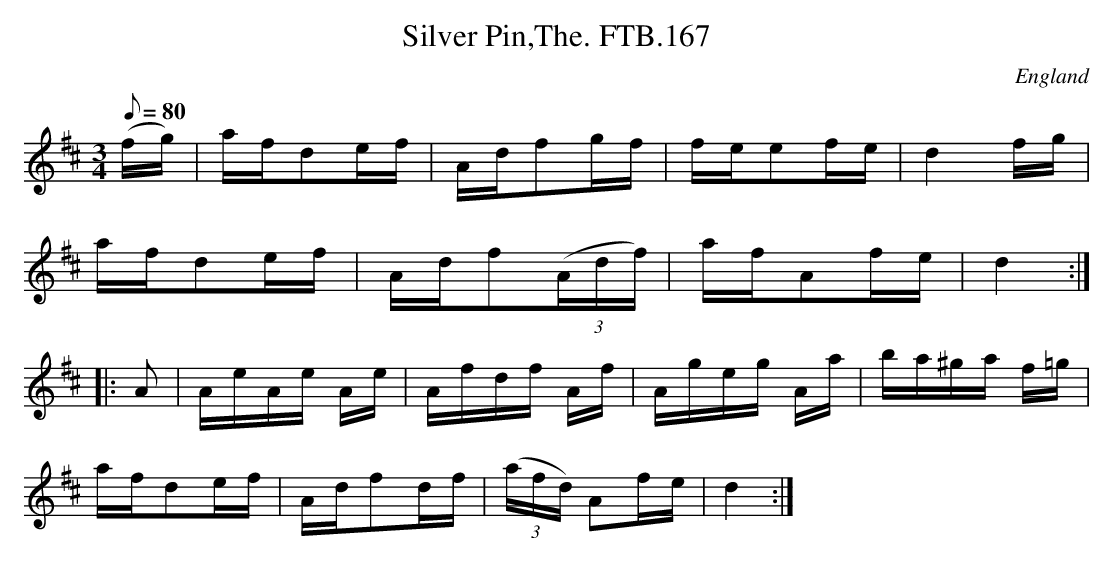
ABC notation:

X:1
T:Silver Pin,The. FTB.167
M:3/4
Q:80
O:England
K:D
(f/g/)|a/f/de/f/|A/d/fg/f/|f/e/ef/e/|d2f/g/|
a/f/de/f/|A/d/f((3A/d/f/)|a/f/Af/e/|d2:|
|:A|A/e/A/e/ A/e/|A/f/d/f/ A/f/|A/g/e/g/ A/a/|b/a/^g/a/ f/=g/|
a/f/de/f/|A/d/fd/f/|((3a/f/d/) Af/e/|d2:|
